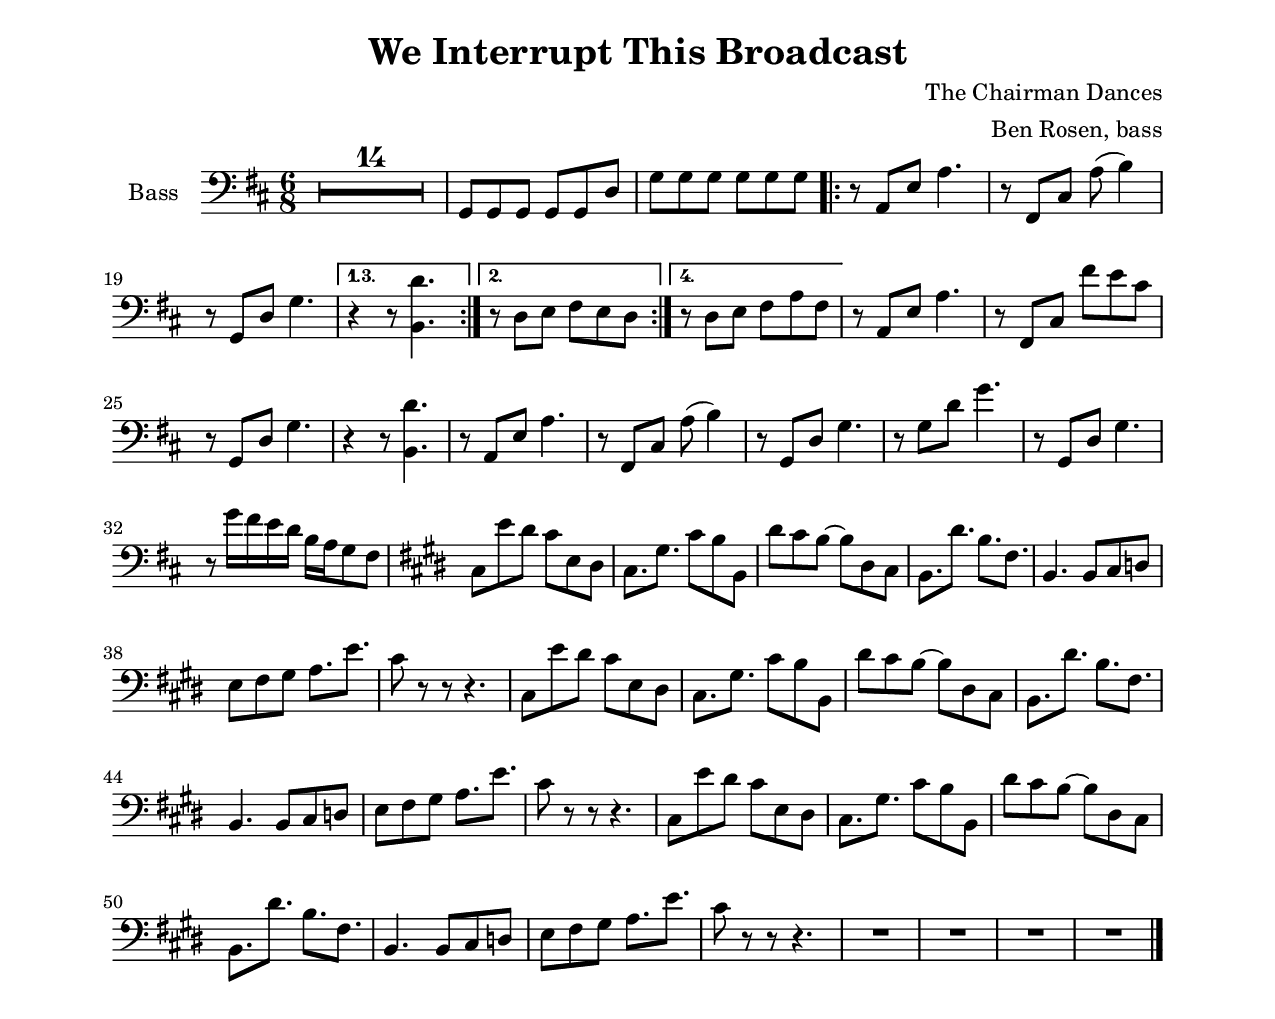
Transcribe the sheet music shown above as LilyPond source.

\version "2.24.1"

\include "settings.ily"

\header {
  title = "We Interrupt This Broadcast"
  composer = "The Chairman Dances"
  arranger = "Ben Rosen, bass"
}

music = \relative g, {
  \key d \major
  \time 6/8
  \clef "bass"

  \compressMMRests {
    R2 * 21 |
  }

  g8 g g g g d' |
  \repeat unfold 6 { g8 }

  \repeat volta 4 {
    r8 a, e' a4. |
    r8 fs, cs' a' ( b4 ) |
    r8 g, d' g4. |

    \alternative {
      \volta 1,3 {
        r4 r8 <b, d'>4. |
      }

      \volta 2 {
        r8 d e fs e d |
      }

      \volta 4 {
        r8 d e fs a fs |
      }
    }
  }

  r8 a, e' a4. |
  r8 fs, cs' fs' e cs |
  r8 g, d' g4. |
  r4 r8 <b, d'>4. |

  r8 a e' a4. |
  r8 fs, cs' a' ( b4 ) |
  r8 g, d' g4. |
  r8 g d' g4. |

  r8 g,, d' g4. |
  r8 g'16 fs e d b a g8 fs |

  \key cs \minor

  cs8 e' ds cs e, ds |
  cs8. gs' cs8 b b, |
  ds'8 cs b ~ b ds, cs |
  b8. ds' b fs |

  b,4. b8 cs d |
  e8 fs gs a8. e' |
  cs8 r r r4. |

  cs,8 e' ds cs e, ds |
  cs8. gs' cs8 b b, |
  ds'8 cs b ~ b ds, cs |
  b8. ds' b8. fs |

  b,4. b8 cs d |
  e8 fs gs a8. e' |
  cs8 r r r4. |

  cs,8 e' ds cs e, ds |
  cs8. gs' cs8 b b, |
  ds'8 cs b ~ b ds, cs |
  b8. ds' b8. fs |

  b,4. b8 cs d |
  e8 fs gs a8. e' |
  cs8 r r r4. |

  R1 * 3 |

  \bar "|."
}

\score {
  \new Staff \with {
    instrumentName = "Bass"
  } {
    \music
  }
}
